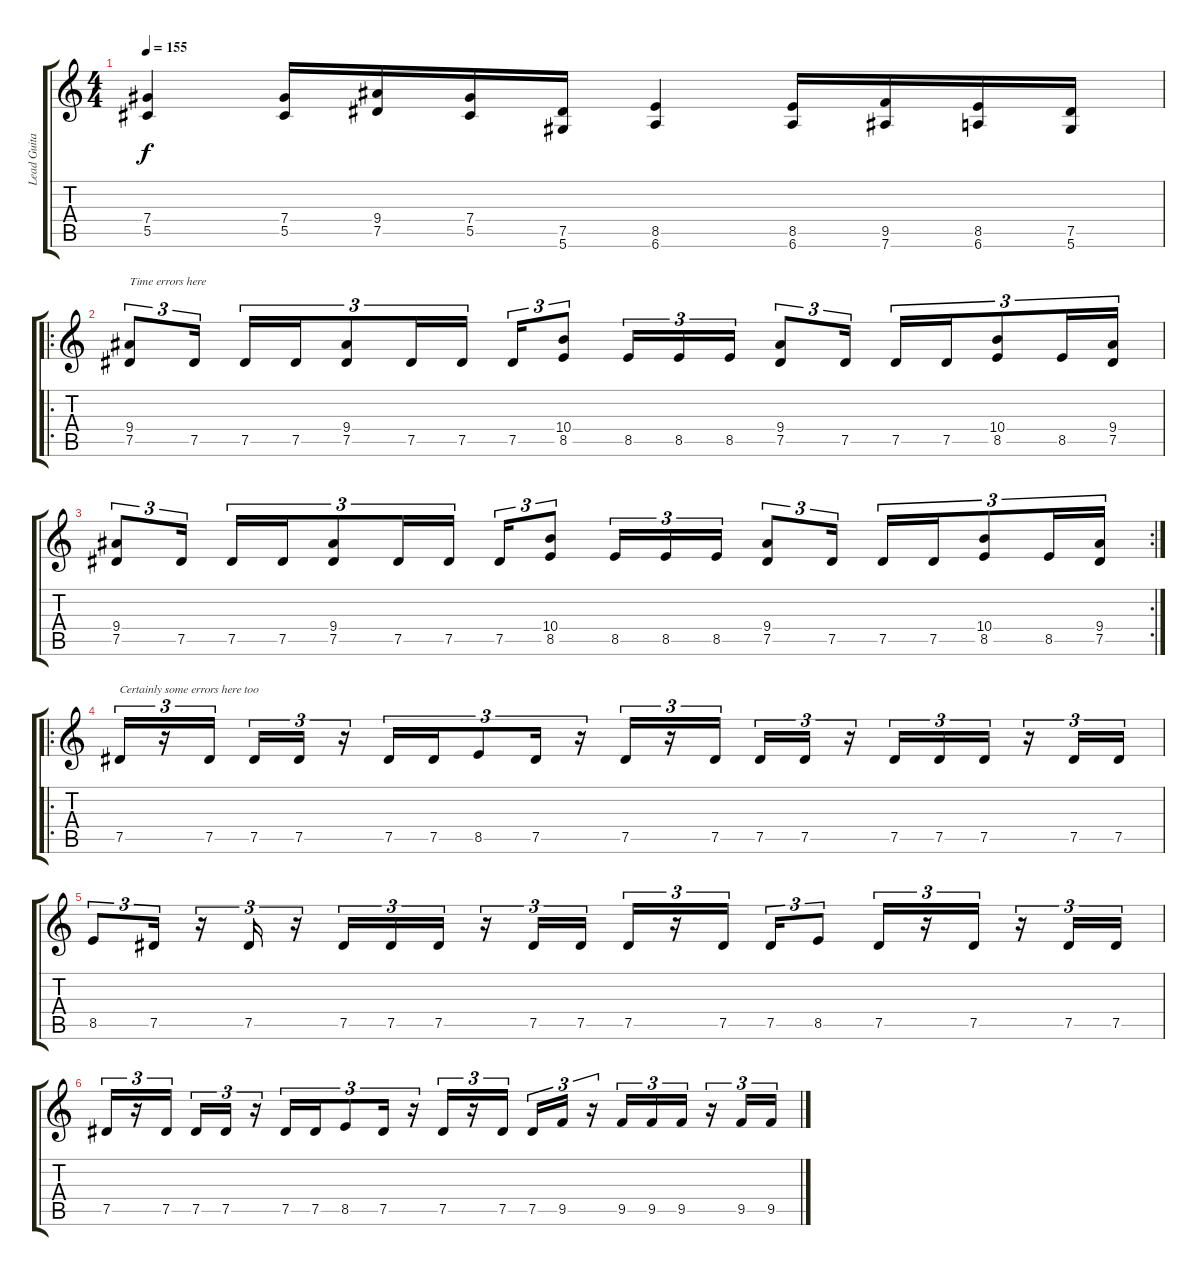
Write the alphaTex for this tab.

\track ("Lead Guitar" "Lead Guita") {instrument distortionguitar}
\staff {score tabs}
\tuning (Eb4 Bb3 Gb3 Db3 Ab2 Eb2) {hide}
\ts (4 4)
\tempo 155
\clef g2
\ks c
(7.4 5.5).4{dy f} (7.4 5.5).16 (9.4 7.5).16 (7.4 5.5).16 (7.5 5.6).16 (8.5 6.6).4 (8.5 6.6).16 (9.5 7.6).16 (8.5 6.6).16 (7.5 5.6).16 |
\ro
(9.4 7.5).8{tu (3 2) txt "Time errors here"} 7.5.16{tu (3 2)} 7.5.16{tu (3 2)} 7.5.16{tu (3 2)} (9.4 7.5).8{tu (3 2)} 7.5.16{tu (3 2)} 7.5.16{tu (3 2)} 7.5.16{tu (3 2)} (10.4 8.5).8{tu (3 2)} 8.5.16{tu (3 2)} 8.5.16{tu (3 2)} 8.5.16{tu (3 2)} (9.4 7.5).8{tu (3 2)} 7.5.16{tu (3 2)} 7.5.16{tu (3 2)} 7.5.16{tu (3 2)} (10.4 8.5).8{tu (3 2)} 8.5.16{tu (3 2)} (9.4 7.5).16{tu (3 2)} |
\rc 2
(9.4 7.5).8{tu (3 2)} 7.5.16{tu (3 2)} 7.5.16{tu (3 2)} 7.5.16{tu (3 2)} (9.4 7.5).8{tu (3 2)} 7.5.16{tu (3 2)} 7.5.16{tu (3 2)} 7.5.16{tu (3 2)} (10.4 8.5).8{tu (3 2)} 8.5.16{tu (3 2)} 8.5.16{tu (3 2)} 8.5.16{tu (3 2)} (9.4 7.5).8{tu (3 2)} 7.5.16{tu (3 2)} 7.5.16{tu (3 2)} 7.5.16{tu (3 2)} (10.4 8.5).8{tu (3 2)} 8.5.16{tu (3 2)} (9.4 7.5).16{tu (3 2)} |
\ro
7.5.16{tu (3 2) txt "Certainly some errors here too"} r.16{tu (3 2)} 7.5.16{tu (3 2)} 7.5.16{tu (3 2)} 7.5.16{tu (3 2)} r.16{tu (3 2)} 7.5.16{tu (3 2)} 7.5.16{tu (3 2)} 8.5.8{tu (3 2)} 7.5.16{tu (3 2)} r.16{tu (3 2)} 7.5.16{tu (3 2)} r.16{tu (3 2)} 7.5.16{tu (3 2)} 7.5.16{tu (3 2)} 7.5.16{tu (3 2)} r.16{tu (3 2)} 7.5.16{tu (3 2)} 7.5.16{tu (3 2)} 7.5.16{tu (3 2)} r.16{tu (3 2)} 7.5.16{tu (3 2)} 7.5.16{tu (3 2)} |
8.5.8{tu (3 2)} 7.5.16{tu (3 2)} r.16{tu (3 2)} 7.5.16{tu (3 2)} r.16{tu (3 2)} 7.5.16{tu (3 2)} 7.5.16{tu (3 2)} 7.5.16{tu (3 2)} r.16{tu (3 2)} 7.5.16{tu (3 2)} 7.5.16{tu (3 2)} 7.5.16{tu (3 2)} r.16{tu (3 2)} 7.5.16{tu (3 2)} 7.5.16{tu (3 2)} 8.5.8{tu (3 2)} 7.5.16{tu (3 2)} r.16{tu (3 2)} 7.5.16{tu (3 2)} r.16{tu (3 2)} 7.5.16{tu (3 2)} 7.5.16{tu (3 2)} |
7.5.16{tu (3 2)} r.16{tu (3 2)} 7.5.16{tu (3 2)} 7.5.16{tu (3 2)} 7.5.16{tu (3 2)} r.16{tu (3 2)} 7.5.16{tu (3 2)} 7.5.16{tu (3 2)} 8.5.8{tu (3 2)} 7.5.16{tu (3 2)} r.16{tu (3 2)} 7.5.16{tu (3 2)} r.16{tu (3 2)} 7.5.16{tu (3 2)} 7.5.16{tu (3 2)} 9.5.16{tu (3 2)} r.16{tu (3 2)} 9.5.16{tu (3 2)} 9.5.16{tu (3 2)} 9.5.16{tu (3 2)} r.16{tu (3 2)} 9.5.16{tu (3 2)} 9.5.16{tu (3 2)}
